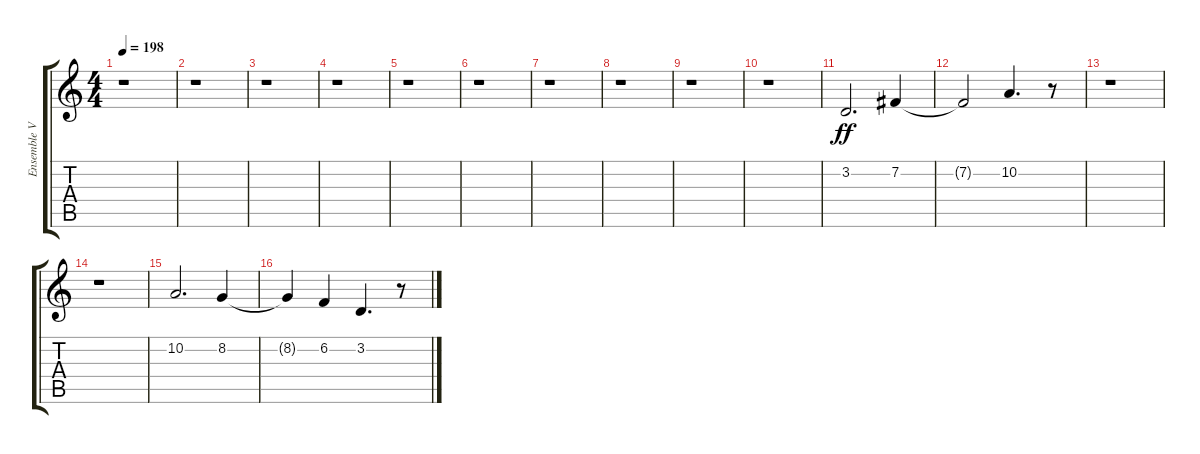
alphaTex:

\track ("Ensemble Vocal" "Ensemble V") {instrument stringensemble1}
\staff {score tabs}
\tuning (E4 B3 G3 D3 A2 E2) {hide}
\ts (4 4)
\tempo 198
\clef g2
\ks c
r.1{dy ff} |
r.1 |
r.1 |
r.1 |
r.1 |
r.1 |
r.1 |
r.1 |
r.1 |
r.1 |
3.2.2{d} 7.2.4 |
7.2{t}.2 10.2.4{d} r.8 |
r.1 |
r.1 |
10.2.2{d} 8.2.4 |
8.2{t}.4 6.2.4 3.2.4{d} r.8
